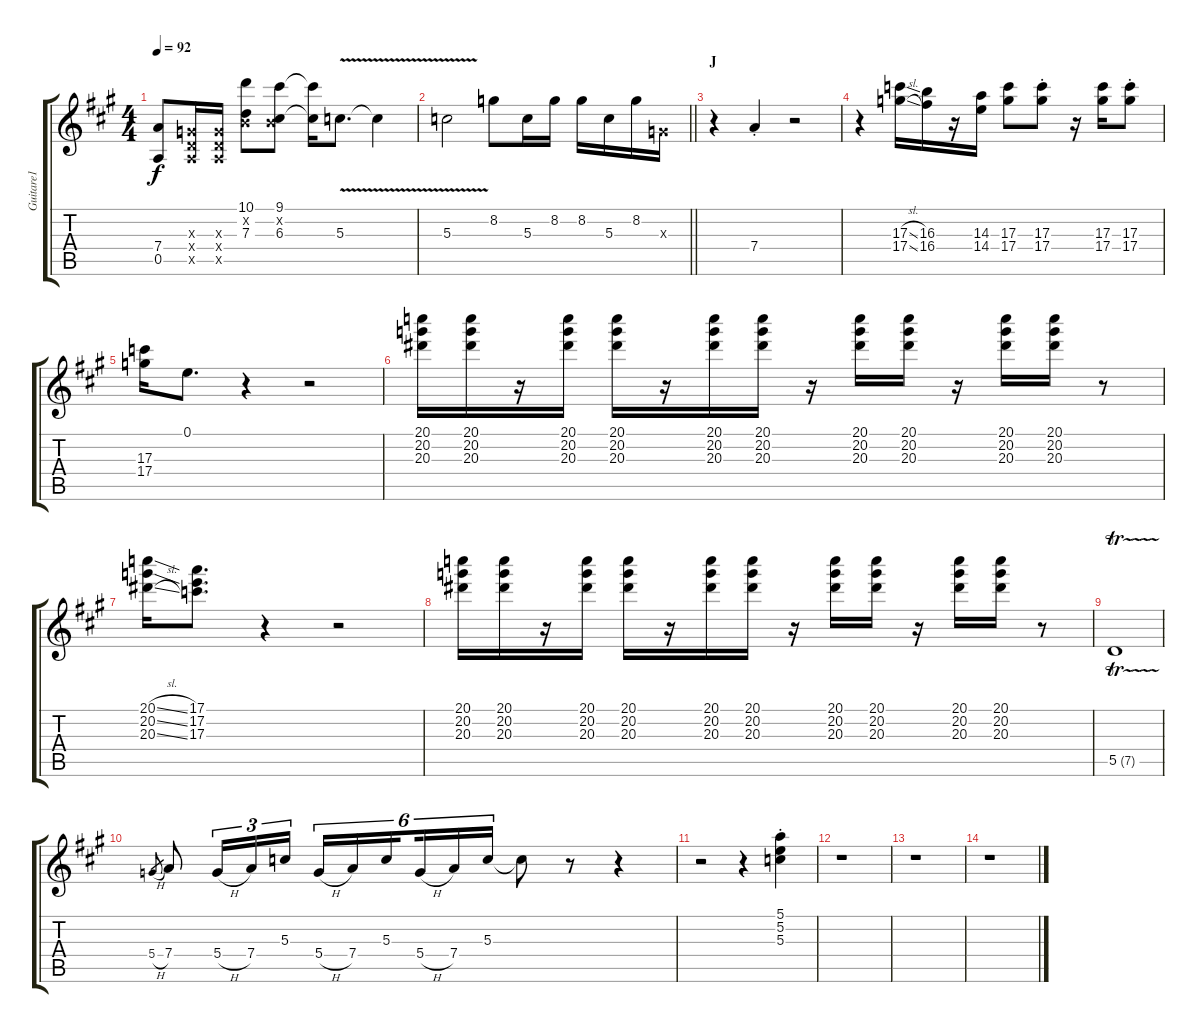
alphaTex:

\track ("Guitare1" "Guitare1") {instrument overdrivenguitar}
\staff {score tabs}
\tuning (E4 B3 G3 D3 A2 E2) {hide}
\ts (4 4)
\tempo 92
\clef g2
\ks a
(7.4 0.5).8{dy f} (0.3{x} 0.4{x} 0.5{x}).16 (0.3{x} 0.4{x} 0.5{x}).16 (10.1 0.2{x} 7.3).8 (9.1 0.2{x} 6.3).8 (9.1{t} 6.3{t}).16 5.3{v}.8{d} 5.3{t}.4 |
\barLineRight lightlight
5.3{v}.2 8.2.8 5.3.16 8.2.16 8.2.16 5.3.16 8.2.16 0.3{x}.16 |
\section ("" "J")
r.4 7.4{st}.4 r.2 |
r.4 (17.3{sl} 17.4{sl}).16 (16.3 16.4).16 r.16 (14.3 14.4).16 (17.3 17.4).8 (17.3{st} 17.4{st}).8 r.16 (17.3 17.4).16 (17.3{st} 17.4{st}).8 |
(17.3 17.4).16 0.1.8{d} r.4 r.2 |
(20.1 20.2 20.3).16 (20.1 20.2 20.3).16 r.16 (20.1 20.2 20.3).16 (20.1 20.2 20.3).16 r.16 (20.1 20.2 20.3).16 (20.1 20.2 20.3).16 r.16 (20.1 20.2 20.3).16 (20.1 20.2 20.3).16 r.16 (20.1 20.2 20.3).16 (20.1 20.2 20.3).16 r.8 |
(20.1{sl} 20.2{sl} 20.3{sl}).16 (17.1 17.2 17.3).8{d} r.4 r.2 |
(20.1 20.2 20.3).16 (20.1 20.2 20.3).16 r.16 (20.1 20.2 20.3).16 (20.1 20.2 20.3).16 r.16 (20.1 20.2 20.3).16 (20.1 20.2 20.3).16 r.16 (20.1 20.2 20.3).16 (20.1 20.2 20.3).16 r.16 (20.1 20.2 20.3).16 (20.1 20.2 20.3).16 r.8 |
5.5{tr (7 32)}.1 |
5.4{h}.8{gr} 7.4.8 5.4{h}.16{tu (3 2)} 7.4.16{tu (3 2)} 5.3.16{tu (3 2)} 5.4{h}.16{tu (6 4)} 7.4.16{tu (6 4)} 5.3.16{tu (6 4) beam splitsecondary} 5.4{h}.16{tu (6 4)} 7.4.16{tu (6 4)} 5.3.16{tu (6 4)} 5.3{t}.8 r.8 r.4 |
r.2 r.4 (5.1{st} 5.2{st} 5.3{st}).4 |
r.1 |
r.1 |
r.1
